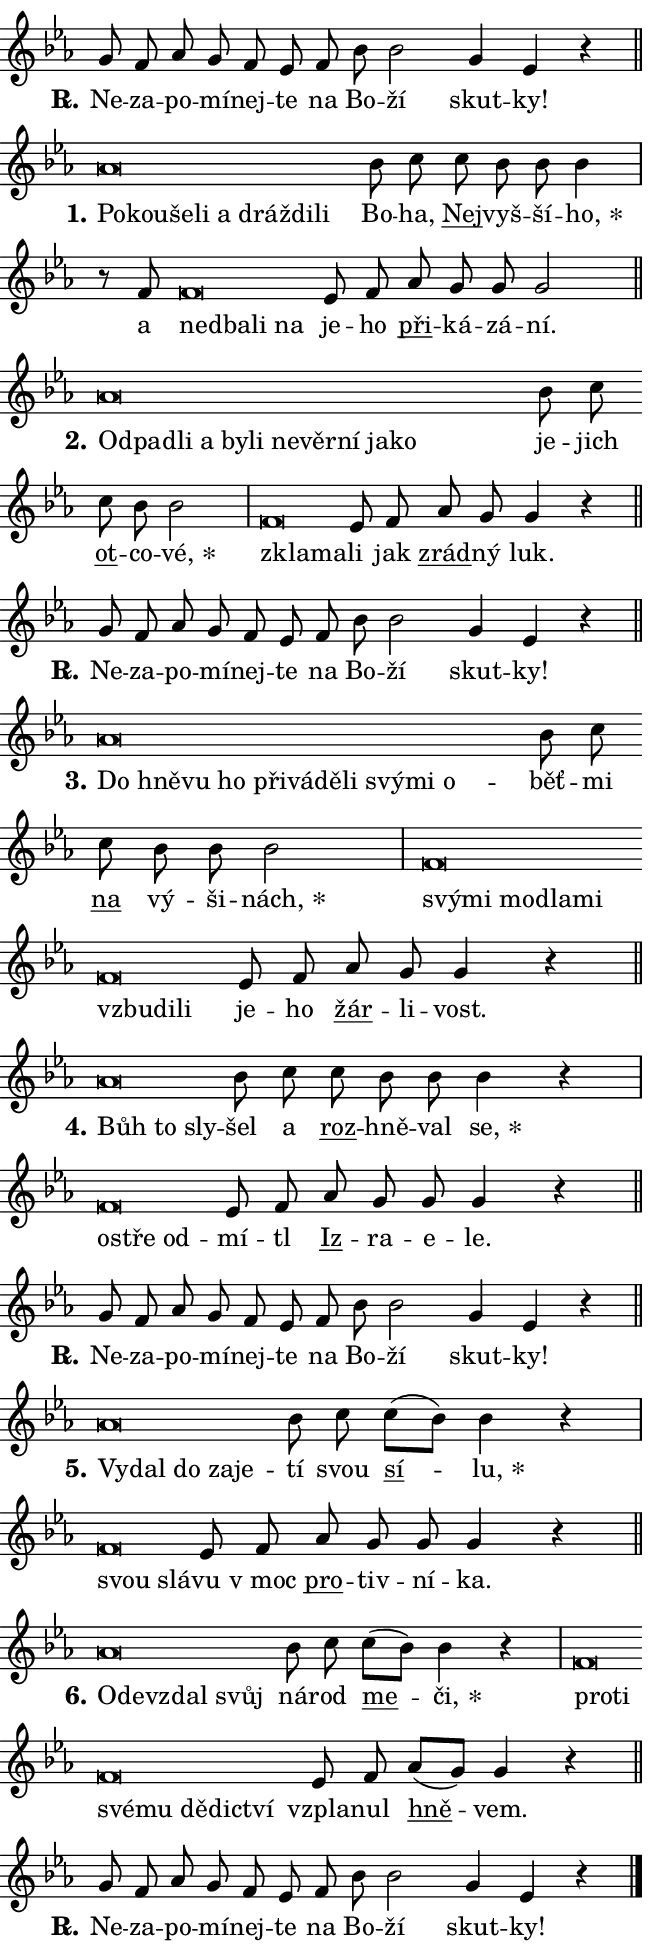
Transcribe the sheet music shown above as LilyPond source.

\version "2.24.0"
\header { tagline = "" }
\paper {
  indent = 0\cm
  top-margin = 0\cm
  right-margin = 0.13\cm % to fit lyric hyphens
  bottom-margin = 0\cm
  left-margin = 0\cm
  paper-width = 11\cm
  page-breaking = #ly:one-page-breaking
  system-system-spacing.basic-distance = #11
  score-system-spacing.basic-distance = #11
  ragged-last = ##f
}


%% Author: Thomas Morley
%% https://lists.gnu.org/archive/html/lilypond-user/2020-05/msg00002.html
#(define (line-position grob)
"Returns position of @var[grob} in current system:
   @code{'start}, if at first time-step
   @code{'end}, if at last time-step
   @code{'middle} otherwise
"
  (let* ((col (ly:item-get-column grob))
         (ln (ly:grob-object col 'left-neighbor))
         (rn (ly:grob-object col 'right-neighbor))
         (col-to-check-left (if (ly:grob? ln) ln col))
         (col-to-check-right (if (ly:grob? rn) rn col))
         (break-dir-left
           (and
             (ly:grob-property col-to-check-left 'non-musical #f)
             (ly:item-break-dir col-to-check-left)))
         (break-dir-right
           (and
             (ly:grob-property col-to-check-right 'non-musical #f)
             (ly:item-break-dir col-to-check-right))))
        (cond ((eqv? 1 break-dir-left) 'start)
              ((eqv? -1 break-dir-right) 'end)
              (else 'middle))))

#(define (tranparent-at-line-position vctor)
  (lambda (grob)
  "Relying on @code{line-position} select the relevant enry from @var{vctor}.
Used to determine transparency,"
    (case (line-position grob)
      ((end) (not (vector-ref vctor 0)))
      ((middle) (not (vector-ref vctor 1)))
      ((start) (not (vector-ref vctor 2))))))

noteHeadBreakVisibility =
#(define-music-function (break-visibility)(vector?)
"Makes @code{NoteHead}s transparent relying on @var{break-visibility}"
#{
  \override NoteHead.transparent =
    #(tranparent-at-line-position break-visibility)
#})

#(define delete-ledgers-for-transparent-note-heads
  (lambda (grob)
    "Reads whether a @code{NoteHead} is transparent.
If so this @code{NoteHead} is removed from @code{'note-heads} from
@var{grob}, which is supposed to be @code{LedgerLineSpanner}.
As a result ledgers are not printed for this @code{NoteHead}"
    (let* ((nhds-array (ly:grob-object grob 'note-heads))
           (nhds-list
             (if (ly:grob-array? nhds-array)
                 (ly:grob-array->list nhds-array)
                 '()))
           ;; Relies on the transparent-property being done before
           ;; Staff.LedgerLineSpanner.after-line-breaking is executed.
           ;; This is fragile ...
           (to-keep
             (remove
               (lambda (nhd)
                 (ly:grob-property nhd 'transparent #f))
               nhds-list)))
      ;; TODO find a better method to iterate over grob-arrays, similiar
      ;; to filter/remove etc for lists
      ;; For now rebuilt from scratch
      (set! (ly:grob-object grob 'note-heads)  '())
      (for-each
        (lambda (nhd)
          (ly:pointer-group-interface::add-grob grob 'note-heads nhd))
        to-keep))))

squashNotes = {
  \override NoteHead.X-extent = #'(-0.2 . 0.2)
  \override NoteHead.Y-extent = #'(-0.75 . 0)
  \override NoteHead.stencil =
    #(lambda (grob)
       (let ((pos (ly:grob-property grob 'staff-position)))
         (begin
           (if (< pos -7) (display "ERROR: Lower brevis then expected\n") (display ""))
           (if (<= pos -6) ly:text-interface::print ly:note-head::print))))
}
unSquashNotes = {
  \revert NoteHead.X-extent
  \revert NoteHead.Y-extent
  \revert NoteHead.stencil
}

hideNotes = \noteHeadBreakVisibility #begin-of-line-visible
unHideNotes = \noteHeadBreakVisibility #all-visible

% work-around for resetting accidentals
% https://lilypond.org/doc/v2.23/Documentation/notation/displaying-rhythms#unmetered-music
cadenzaMeasure = {
  \cadenzaOff
  \partial 1024 s1024
  \cadenzaOn
}

#(define-markup-command (accent layout props text) (markup?)
  "Underline accented syllable"
  (interpret-markup layout props
    #{\markup \override #'(offset . 4.3) \underline { #text }#}))

responsum = \markup \concat {
  "R" \hspace #-1.05 \path #0.1 #'((moveto 0 0.07) (lineto 0.9 0.8)) \hspace #0.05 "."
}

spaceSize = #0.6828661417322834 % exact space size for TeX Gyre Schola

\layout {
  \context {
    \Staff
    \remove "Time_signature_engraver"
    \override LedgerLineSpanner.after-line-breaking = #delete-ledgers-for-transparent-note-heads
  }
  \context {
    \Lyrics {
      \override LyricSpace.minimum-distance = \spaceSize
      \override LyricText.font-name = #"TeX Gyre Schola"
      \override LyricText.font-size = 1
      \override StanzaNumber.font-name = #"TeX Gyre Schola Bold"
      \override StanzaNumber.font-size = 1
    }
  }
  \context {
    \Score 
    \override NoteHead.text =
      #(lambda (grob) 
        (let ((pos (ly:grob-property grob 'staff-position)))
          #{\markup {
            \combine
              \halign #-0.55 \raise #(if (= pos -6) 0 0.5) \override #'(thickness . 2) \draw-line #'(3.2 . 0)
              \musicglyph "noteheads.sM1"
          }#}))
  }
}

% magnetic-lyrics.ily
%
%   written by
%     Jean Abou Samra <jean@abou-samra.fr>
%     Werner Lemberg <wl@gnu.org>
%
%   adapted by
%     Jiri Hon <jiri.hon@gmail.com>
%
% Version 2022-Apr-15

% https://www.mail-archive.com/lilypond-user@gnu.org/msg149350.html

#(define (Left_hyphen_pointer_engraver context)
   "Collect syllable-hyphen-syllable occurrences in lyrics and store
them in properties.  This engraver only looks to the left.  For
example, if the lyrics input is @code{foo -- bar}, it does the
following.

@itemize @bullet
@item
Set the @code{text} property of the @code{LyricHyphen} grob between
@q{foo} and @q{bar} to @code{foo}.

@item
Set the @code{left-hyphen} property of the @code{LyricText} grob with
text @q{foo} to the @code{LyricHyphen} grob between @q{foo} and
@q{bar}.
@end itemize

Use this auxiliary engraver in combination with the
@code{lyric-@/text::@/apply-@/magnetic-@/offset!} hook."
   (let ((hyphen #f)
         (text #f))
     (make-engraver
      (acknowledgers
       ((lyric-syllable-interface engraver grob source-engraver)
        (set! text grob)))
      (end-acknowledgers
       ((lyric-hyphen-interface engraver grob source-engraver)
        ;(when (not (grob::has-interface grob 'lyric-space-interface))
          (set! hyphen grob)));)
      ((stop-translation-timestep engraver)
       (when (and text hyphen)
         (ly:grob-set-object! text 'left-hyphen hyphen))
       (set! text #f)
       (set! hyphen #f)))))

#(define (lyric-text::apply-magnetic-offset! grob)
   "If the space between two syllables is less than the value in
property @code{LyricText@/.details@/.squash-threshold}, move the right
syllable to the left so that it gets concatenated with the left
syllable.

Use this function as a hook for
@code{LyricText@/.after-@/line-@/breaking} if the
@code{Left_@/hyphen_@/pointer_@/engraver} is active."
   (let ((hyphen (ly:grob-object grob 'left-hyphen #f)))
     (when hyphen
       (let ((left-text (ly:spanner-bound hyphen LEFT)))
         (when (grob::has-interface left-text 'lyric-syllable-interface)
           (let* ((common (ly:grob-common-refpoint grob left-text X))
                  (this-x-ext (ly:grob-extent grob common X))
                  (left-x-ext
                   (begin
                     ;; Trigger magnetism for left-text.
                     (ly:grob-property left-text 'after-line-breaking)
                     (ly:grob-extent left-text common X)))
                  ;; `delta` is the gap width between two syllables.
                  (delta (- (interval-start this-x-ext)
                            (interval-end left-x-ext)))
                  (details (ly:grob-property grob 'details))
                  (threshold (assoc-get 'squash-threshold details 0.2)))
             (when (< delta threshold)
               (let* (;; We have to manipulate the input text so that
                      ;; ligatures crossing syllable boundaries are not
                      ;; disabled.  For languages based on the Latin
                      ;; script this is essentially a beautification.
                      ;; However, for non-Western scripts it can be a
                      ;; necessity.
                      (lt (ly:grob-property left-text 'text))
                      (rt (ly:grob-property grob 'text))
                      (is-space (grob::has-interface hyphen 'lyric-space-interface))
                      (space (if is-space " " ""))
                      (extra-delta (if is-space spaceSize 0))
                      ;; Append new syllable.
                      (ltrt-space (if (and (string? lt) (string? rt))
                                (string-append lt space rt)
                                (make-concat-markup (list lt space rt))))
                      ;; Right-align `ltrt` to the right side.
                      (ltrt-space-markup (grob-interpret-markup
                               grob
                               (make-translate-markup
                                (cons (interval-length this-x-ext) 0)
                                (make-right-align-markup ltrt-space)))))
                 (begin
                   ;; Don't print `left-text`.
                   (ly:grob-set-property! left-text 'stencil #f)
                   ;; Set text and stencil (which holds all collected
                   ;; syllables so far) and shift it to the left.
                   (ly:grob-set-property! grob 'text ltrt-space)
                   (ly:grob-set-property! grob 'stencil ltrt-space-markup)
                   (ly:grob-translate-axis! grob (- (- delta extra-delta)) X))))))))))


#(define (lyric-hyphen::displace-bounds-first grob)
   ;; Make very sure this callback isn't triggered too early.
   (let ((left (ly:spanner-bound grob LEFT))
         (right (ly:spanner-bound grob RIGHT)))
     (ly:grob-property left 'after-line-breaking)
     (ly:grob-property right 'after-line-breaking)
     (ly:lyric-hyphen::print grob)))

squashThreshold = #0.4

\layout {
  \context {
    \Lyrics
    \consists #Left_hyphen_pointer_engraver
    \override LyricText.after-line-breaking =
      #lyric-text::apply-magnetic-offset!
    \override LyricHyphen.stencil = #lyric-hyphen::displace-bounds-first
    \override LyricText.details.squash-threshold = \squashThreshold
    \override LyricHyphen.minimum-distance = 0
    \override LyricHyphen.minimum-length = \squashThreshold
  }
}

squashText = \override LyricText.details.squash-threshold = 9999
unSquashText = \override LyricText.details.squash-threshold = \squashThreshold

leftText = \override LyricText.self-alignment-X = #LEFT
unLeftText = \revert LyricText.self-alignment-X

starOffset = #(lambda (grob) 
                (let ((x_offset (ly:self-alignment-interface::aligned-on-x-parent grob)))
                  (if (= x_offset 0) 0 (+ x_offset 1.2))))

star = #(define-music-function (syllable)(string?)
"Append star separator at the end of a syllable"
#{
  \once \override LyricText.X-offset = #starOffset
  \lyricmode { \markup {
    #syllable
    \override #'((font-name . "TeX Gyre Schola Bold")) \hspace #0.2 \lower #0.65 \larger "*"
  } }
#})

starAccent = #(define-music-function (syllable)(string?)
"Append star separator at the end of a syllable and make accent"
#{
  \once \override LyricText.X-offset = #starOffset
  \lyricmode { \markup {
    \accent #syllable
    \override #'((font-name . "TeX Gyre Schola Bold")) \hspace #0.2 \lower #0.65 \larger "*"
  } }
#})

breath = #(define-music-function (syllable)(string?)
"Append breathing indicator at the end of a syllable"
#{
  \lyricmode { \markup { #syllable "+" } }
#})

optionalBreath = #(define-music-function (syllable)(string?)
"Append optional breathing indicator at the end of a syllable"
#{
  \lyricmode { \markup { #syllable "(+)" } }
#})


\score {
    <<
        \new Voice = "melody" { \cadenzaOn \key es \major \relative { g'8 f as g f es \bar "" f bes bes2 g4 es r \cadenzaMeasure \bar "||" \break } }
        \new Lyrics \lyricsto "melody" { \lyricmode { \set stanza = \responsum
Ne -- za -- po -- mí -- nej -- te na Bo -- ží skut -- ky! } }
    >>
    \layout {}
}

\score {
    <<
        \new Voice = "melody" { \cadenzaOn \key es \major \relative { \squashNotes as'\breve*1/16 \hideNotes \breve*1/16 \bar "" \breve*1/16 \bar "" \breve*1/16 \bar "" \breve*1/16 \bar "" \breve*1/16 \bar "" \breve*1/16 \breve*1/16 \bar "" \unHideNotes \unSquashNotes bes8 c \bar "" c bes bes bes4 \cadenzaMeasure \bar "|" r8 f8 \squashNotes f\breve*1/16 \hideNotes \breve*1/16 \bar "" \breve*1/16 \breve*1/16 \bar "" \unHideNotes \unSquashNotes es8 f \bar "" as g g g2 \cadenzaMeasure \bar "||" \break } }
        \new Lyrics \lyricsto "melody" { \lyricmode { \set stanza = "1."
\leftText Po -- \squashText kou -- še -- li a dráž -- di -- li \unLeftText \unSquashText Bo -- ha, \markup \accent Nej -- vyš -- ší -- \star ho, a \leftText ne -- \squashText dba -- li na \unLeftText \unSquashText je -- ho \markup \accent při -- ká -- zá -- ní. } }
    >>
    \layout {}
}

\score {
    <<
        \new Voice = "melody" { \cadenzaOn \key es \major \relative { \squashNotes as'\breve*1/16 \hideNotes \breve*1/16 \bar "" \breve*1/16 \bar "" \breve*1/16 \bar "" \breve*1/16 \bar "" \breve*1/16 \bar "" \breve*1/16 \bar "" \breve*1/16 \bar "" \breve*1/16 \bar "" \breve*1/16 \breve*1/16 \bar "" \unHideNotes \unSquashNotes bes8 c \bar "" c bes bes2 \cadenzaMeasure \bar "|" \squashNotes f\breve*1/16 \hideNotes \breve*1/16 \bar "" \unHideNotes \unSquashNotes es8 f \bar "" as g g4 r \cadenzaMeasure \bar "||" \break } }
        \new Lyrics \lyricsto "melody" { \lyricmode { \set stanza = "2."
\leftText Od -- \squashText pa -- dli a by -- li ne -- věr -- ní ja -- ko \unLeftText \unSquashText je -- jich \markup \accent ot -- co -- \star vé, \leftText zkla -- \squashText ma -- \unLeftText \unSquashText li jak \markup \accent zrád -- ný luk. } }
    >>
    \layout {}
}

\score {
    <<
        \new Voice = "melody" { \cadenzaOn \key es \major \relative { g'8 f as g f es \bar "" f bes bes2 g4 es r \cadenzaMeasure \bar "||" \break } }
        \new Lyrics \lyricsto "melody" { \lyricmode { \set stanza = \responsum
Ne -- za -- po -- mí -- nej -- te na Bo -- ží skut -- ky! } }
    >>
    \layout {}
}

\score {
    <<
        \new Voice = "melody" { \cadenzaOn \key es \major \relative { \squashNotes as'\breve*1/16 \hideNotes \breve*1/16 \bar "" \breve*1/16 \bar "" \breve*1/16 \bar "" \breve*1/16 \bar "" \breve*1/16 \bar "" \breve*1/16 \bar "" \breve*1/16 \bar "" \breve*1/16 \bar "" \breve*1/16 \breve*1/16 \bar "" \unHideNotes \unSquashNotes bes8 c \bar "" c bes bes bes2 \cadenzaMeasure \bar "|" \squashNotes f\breve*1/16 \hideNotes \breve*1/16 \bar "" \breve*1/16 \bar "" \breve*1/16 \bar "" \breve*1/16 \bar "" \breve*1/16 \bar "" \breve*1/16 \breve*1/16 \bar "" \unHideNotes \unSquashNotes es8 f \bar "" as g g4 r \cadenzaMeasure \bar "||" \break } }
        \new Lyrics \lyricsto "melody" { \lyricmode { \set stanza = "3."
\leftText Do \squashText hně -- vu ho při -- vá -- dě -- li svý -- mi o -- \unLeftText \unSquashText běť -- mi \markup \accent na vý -- ši -- \star nách, \leftText svý -- \squashText mi mo -- dla -- mi vzbu -- di -- li \unLeftText \unSquashText je -- ho \markup \accent žár -- li -- vost. } }
    >>
    \layout {}
}

\score {
    <<
        \new Voice = "melody" { \cadenzaOn \key es \major \relative { \squashNotes as'\breve*1/16 \hideNotes \breve*1/16 \breve*1/16 \bar "" \unHideNotes \unSquashNotes bes8 c \bar "" c bes bes bes4 r \cadenzaMeasure \bar "|" \squashNotes f\breve*1/16 \hideNotes \breve*1/16 \breve*1/16 \bar "" \unHideNotes \unSquashNotes es8 f \bar "" as g g g4 r \cadenzaMeasure \bar "||" \break } }
        \new Lyrics \lyricsto "melody" { \lyricmode { \set stanza = "4."
\leftText Bůh \squashText to sly -- \unLeftText \unSquashText šel a \markup \accent roz -- hně -- val \star se, \leftText o -- \squashText stře od -- \unLeftText \unSquashText mí -- tl \markup \accent Iz -- ra -- e -- le. } }
    >>
    \layout {}
}

\score {
    <<
        \new Voice = "melody" { \cadenzaOn \key es \major \relative { g'8 f as g f es \bar "" f bes bes2 g4 es r \cadenzaMeasure \bar "||" \break } }
        \new Lyrics \lyricsto "melody" { \lyricmode { \set stanza = \responsum
Ne -- za -- po -- mí -- nej -- te na Bo -- ží skut -- ky! } }
    >>
    \layout {}
}

\score {
    <<
        \new Voice = "melody" { \cadenzaOn \key es \major \relative { \squashNotes as'\breve*1/16 \hideNotes \breve*1/16 \bar "" \breve*1/16 \bar "" \breve*1/16 \breve*1/16 \bar "" \unHideNotes \unSquashNotes bes8 c \bar "" c[( bes)] bes4 r \cadenzaMeasure \bar "|" \squashNotes f\breve*1/16 \hideNotes \breve*1/16 \bar "" \unHideNotes \unSquashNotes es8 f \bar "" as g g g4 r \cadenzaMeasure \bar "||" \break } }
        \new Lyrics \lyricsto "melody" { \lyricmode { \set stanza = "5."
\leftText Vy -- \squashText dal do za -- je -- \unLeftText \unSquashText tí svou \markup \accent sí -- \star lu, \leftText svou \squashText slá -- \unLeftText \unSquashText vu "v moc" \markup \accent pro -- tiv -- ní -- ka. } }
    >>
    \layout {}
}

\score {
    <<
        \new Voice = "melody" { \cadenzaOn \key es \major \relative { \squashNotes as'\breve*1/16 \hideNotes \breve*1/16 \bar "" \breve*1/16 \breve*1/16 \bar "" \unHideNotes \unSquashNotes bes8 c \bar "" c[( bes)] bes4 r \cadenzaMeasure \bar "|" \squashNotes f\breve*1/16 \hideNotes \breve*1/16 \bar "" \breve*1/16 \bar "" \breve*1/16 \bar "" \breve*1/16 \bar "" \breve*1/16 \breve*1/16 \bar "" \unHideNotes \unSquashNotes es8 f \bar "" as[( g)] g4 r \cadenzaMeasure \bar "||" \break } }
        \new Lyrics \lyricsto "melody" { \lyricmode { \set stanza = "6."
\leftText O -- \squashText de -- vzdal svůj \unLeftText \unSquashText ná -- rod \markup \accent me -- \star či, \leftText pro -- \squashText ti své -- mu dě -- dic -- tví \unLeftText \unSquashText vzpla -- nul \markup \accent hně -- vem. } }
    >>
    \layout {}
}

\score {
    <<
        \new Voice = "melody" { \cadenzaOn \key es \major \relative { g'8 f as g f es \bar "" f bes bes2 g4 es r \cadenzaMeasure \bar "||" \break } \bar "|." }
        \new Lyrics \lyricsto "melody" { \lyricmode { \set stanza = \responsum
Ne -- za -- po -- mí -- nej -- te na Bo -- ží skut -- ky! } }
    >>
    \layout {}
}
